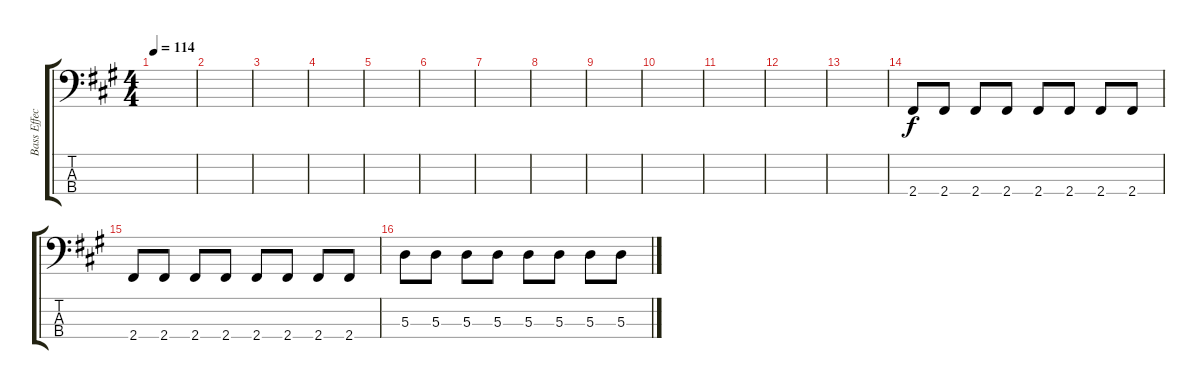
\track ("Bass Effect" "Bass Effec") {instrument overdrivenguitar}
\staff {score tabs}
\tuning (G2 D2 A1 E1) {hide}
\ts (4 4)
\tempo 114
\clef f4
\ks a
|
|
|
|
|
|
|
|
|
|
|
|
|
2.4.8 2.4.8 2.4.8 2.4.8 2.4.8 2.4.8 2.4.8 2.4.8 |
2.4.8 2.4.8 2.4.8 2.4.8 2.4.8 2.4.8 2.4.8 2.4.8 |
5.3.8 5.3.8 5.3.8 5.3.8 5.3.8 5.3.8 5.3.8 5.3.8
